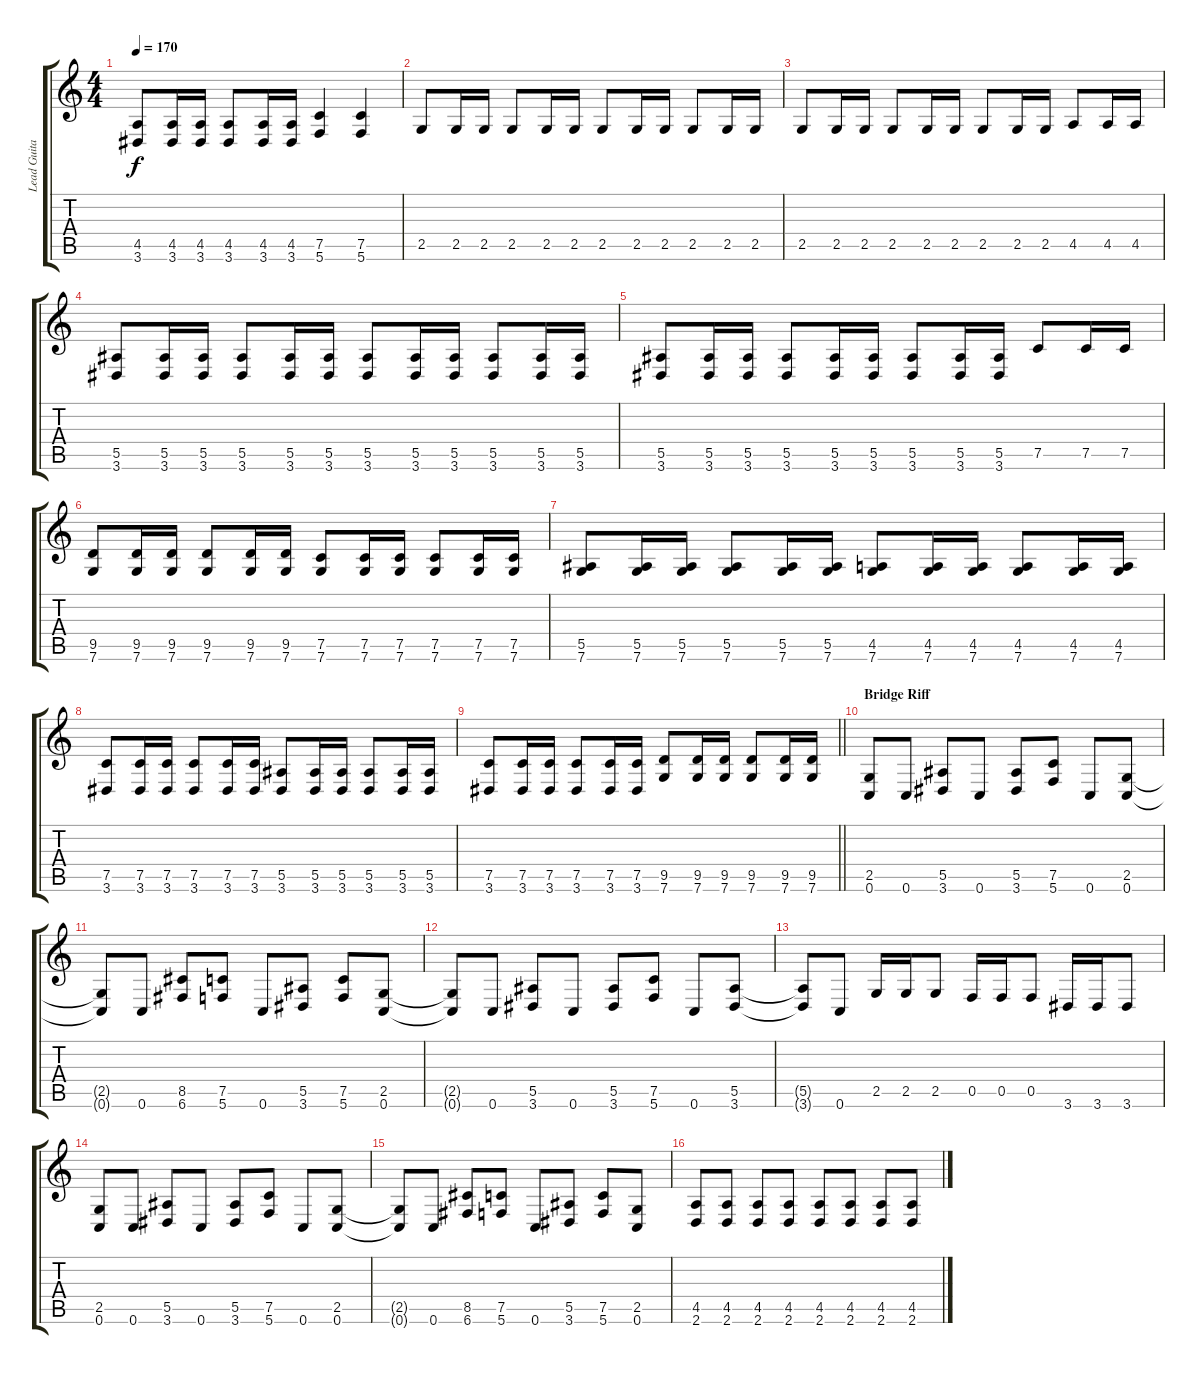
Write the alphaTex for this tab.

\track ("Lead Guitar" "Lead Guita") {instrument overdrivenguitar}
\staff {score tabs}
\tuning (C4 G3 Eb3 Bb2 F2 C2) {hide}
\ts (4 4)
\tempo 170
\clef g2
\ks c
(4.5 3.6).8{dy f} (4.5 3.6).16 (4.5 3.6).16 (4.5 3.6).8 (4.5 3.6).16 (4.5 3.6).16 (7.5 5.6).4 (7.5 5.6).4 |
2.5.8 2.5.16 2.5.16 2.5.8 2.5.16 2.5.16 2.5.8 2.5.16 2.5.16 2.5.8 2.5.16 2.5.16 |
2.5.8 2.5.16 2.5.16 2.5.8 2.5.16 2.5.16 2.5.8 2.5.16 2.5.16 4.5.8 4.5.16 4.5.16 |
(5.5 3.6).8 (5.5 3.6).16 (5.5 3.6).16 (5.5 3.6).8 (5.5 3.6).16 (5.5 3.6).16 (5.5 3.6).8 (5.5 3.6).16 (5.5 3.6).16 (5.5 3.6).8 (5.5 3.6).16 (5.5 3.6).16 |
(5.5 3.6).8 (5.5 3.6).16 (5.5 3.6).16 (5.5 3.6).8 (5.5 3.6).16 (5.5 3.6).16 (5.5 3.6).8 (5.5 3.6).16 (5.5 3.6).16 7.5.8 7.5.16 7.5.16 |
(9.5 7.6).8 (9.5 7.6).16 (9.5 7.6).16 (9.5 7.6).8 (9.5 7.6).16 (9.5 7.6).16 (7.5 7.6).8 (7.5 7.6).16 (7.5 7.6).16 (7.5 7.6).8 (7.5 7.6).16 (7.5 7.6).16 |
(5.5 7.6).8 (5.5 7.6).16 (5.5 7.6).16 (5.5 7.6).8 (5.5 7.6).16 (5.5 7.6).16 (4.5 7.6).8 (4.5 7.6).16 (4.5 7.6).16 (4.5 7.6).8 (4.5 7.6).16 (4.5 7.6).16 |
(7.5 3.6).8 (7.5 3.6).16 (7.5 3.6).16 (7.5 3.6).8 (7.5 3.6).16 (7.5 3.6).16 (5.5 3.6).8 (5.5 3.6).16 (5.5 3.6).16 (5.5 3.6).8 (5.5 3.6).16 (5.5 3.6).16 |
\barLineRight lightlight
(7.5 3.6).8 (7.5 3.6).16 (7.5 3.6).16 (7.5 3.6).8 (7.5 3.6).16 (7.5 3.6).16 (9.5 7.6).8 (9.5 7.6).16 (9.5 7.6).16 (9.5 7.6).8 (9.5 7.6).16 (9.5 7.6).16 |
\section ("" "Bridge Riff")
(2.5 0.6).8 0.6.8 (5.5 3.6).8 0.6.8 (5.5 3.6).8 (7.5 5.6).8 0.6.8 (2.5 0.6).8 |
(2.5{t} 0.6{t}).8 0.6.8 (8.5 6.6).8 (7.5 5.6).8 0.6.8 (5.5 3.6).8 (7.5 5.6).8 (2.5 0.6).8 |
(2.5{t} 0.6{t}).8 0.6.8 (5.5 3.6).8 0.6.8 (5.5 3.6).8 (7.5 5.6).8 0.6.8 (5.5 3.6).8 |
(5.5{t} 3.6{t}).8 0.6.8 2.5.16 2.5.16 2.5.8 0.5.16 0.5.16 0.5.8 3.6.16 3.6.16 3.6.8 |
(2.5 0.6).8 0.6.8 (5.5 3.6).8 0.6.8 (5.5 3.6).8 (7.5 5.6).8 0.6.8 (2.5 0.6).8 |
(2.5{t} 0.6{t}).8 0.6.8 (8.5 6.6).8 (7.5 5.6).8 0.6.8 (5.5 3.6).8 (7.5 5.6).8 (2.5 0.6).8 |
(4.5 2.6).8 (4.5 2.6).8 (4.5 2.6).8 (4.5 2.6).8 (4.5 2.6).8 (4.5 2.6).8 (4.5 2.6).8 (4.5 2.6).8
